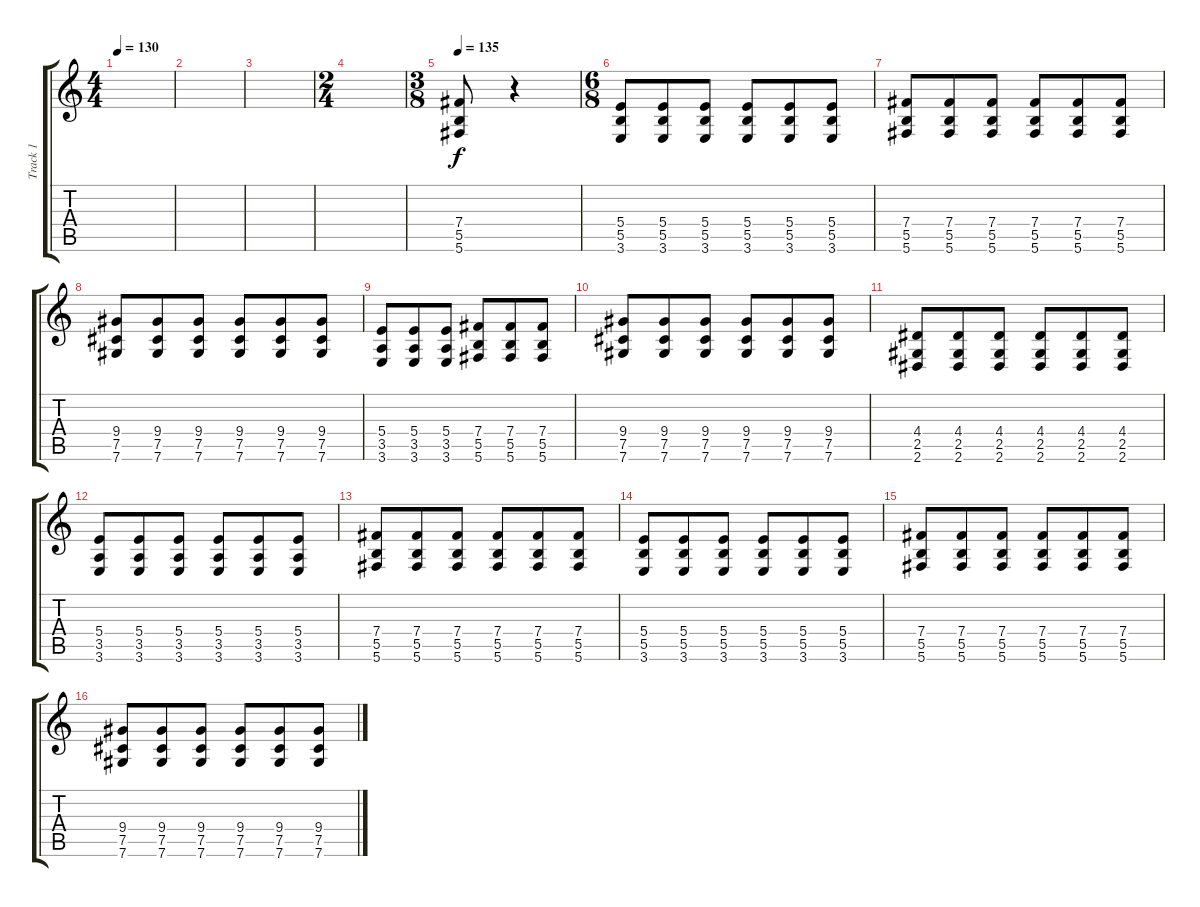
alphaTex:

\track ("Track 1" "Track 1") {instrument distortionguitar}
\staff {score tabs}
\tuning (Db4 Ab3 E3 B2 Gb2 Db2) {hide}
\ts (4 4)
\tempo 130
\clef g2
\ks c
|
|
|
\ts (2 4)
|
\ts (3 8)
\tempo 135
(7.4 5.5 5.6).8 r.4 |
\ts (6 8)
(5.4 5.5 3.6).8 (5.4 5.5 3.6).8 (5.4 5.5 3.6).8 (5.4 5.5 3.6).8 (5.4 5.5 3.6).8 (5.4 5.5 3.6).8 |
(7.4 5.5 5.6).8 (7.4 5.5 5.6).8 (7.4 5.5 5.6).8 (7.4 5.5 5.6).8 (7.4 5.5 5.6).8 (7.4 5.5 5.6).8 |
(9.4 7.5 7.6).8 (9.4 7.5 7.6).8 (9.4 7.5 7.6).8 (9.4 7.5 7.6).8 (9.4 7.5 7.6).8 (9.4 7.5 7.6).8 |
(5.4 3.5 3.6).8 (5.4 3.5 3.6).8 (5.4 3.5 3.6).8 (7.4 5.5 5.6).8 (7.4 5.5 5.6).8 (7.4 5.5 5.6).8 |
(9.4 7.5 7.6).8 (9.4 7.5 7.6).8 (9.4 7.5 7.6).8 (9.4 7.5 7.6).8 (9.4 7.5 7.6).8 (9.4 7.5 7.6).8 |
(4.4 2.5 2.6).8 (4.4 2.5 2.6).8 (4.4 2.5 2.6).8 (4.4 2.5 2.6).8 (4.4 2.5 2.6).8 (4.4 2.5 2.6).8 |
(5.4 3.5 3.6).8 (5.4 3.5 3.6).8 (5.4 3.5 3.6).8 (5.4 3.5 3.6).8 (5.4 3.5 3.6).8 (5.4 3.5 3.6).8 |
(7.4 5.5 5.6).8 (7.4 5.5 5.6).8 (7.4 5.5 5.6).8 (7.4 5.5 5.6).8 (7.4 5.5 5.6).8 (7.4 5.5 5.6).8 |
(5.4 5.5 3.6).8 (5.4 5.5 3.6).8 (5.4 5.5 3.6).8 (5.4 5.5 3.6).8 (5.4 5.5 3.6).8 (5.4 5.5 3.6).8 |
(7.4 5.5 5.6).8 (7.4 5.5 5.6).8 (7.4 5.5 5.6).8 (7.4 5.5 5.6).8 (7.4 5.5 5.6).8 (7.4 5.5 5.6).8 |
(9.4 7.5 7.6).8 (9.4 7.5 7.6).8 (9.4 7.5 7.6).8 (9.4 7.5 7.6).8 (9.4 7.5 7.6).8 (9.4 7.5 7.6).8
